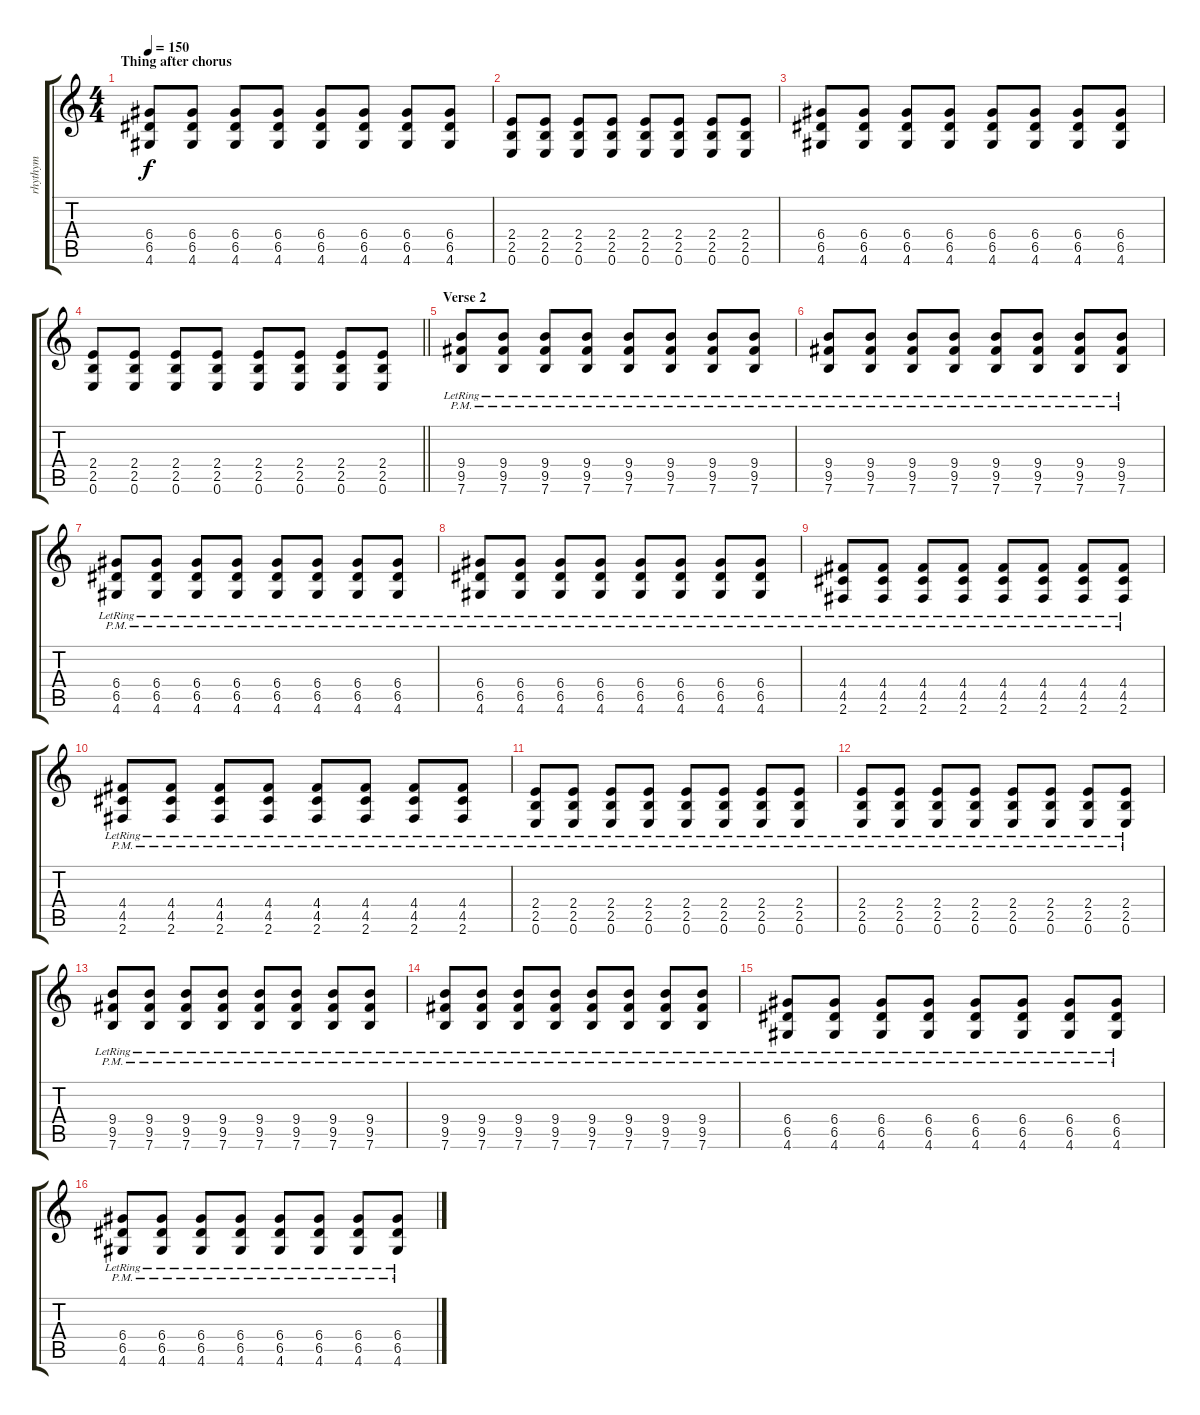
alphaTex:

\track ("rhythym" "rhythym") {instrument overdrivenguitar}
\staff {score tabs}
\tuning (E4 B3 G3 D3 A2 E2) {hide}
\ts (4 4)
\section ("" "Thing after chorus")
\tempo 150
\clef g2
\ks c
(6.4 6.5 4.6).8{dy f} (6.4 6.5 4.6).8 (6.4 6.5 4.6).8 (6.4 6.5 4.6).8 (6.4 6.5 4.6).8 (6.4 6.5 4.6).8 (6.4 6.5 4.6).8 (6.4 6.5 4.6).8 |
(2.4 2.5 0.6).8 (2.4 2.5 0.6).8 (2.4 2.5 0.6).8 (2.4 2.5 0.6).8 (2.4 2.5 0.6).8 (2.4 2.5 0.6).8 (2.4 2.5 0.6).8 (2.4 2.5 0.6).8 |
(6.4 6.5 4.6).8 (6.4 6.5 4.6).8 (6.4 6.5 4.6).8 (6.4 6.5 4.6).8 (6.4 6.5 4.6).8 (6.4 6.5 4.6).8 (6.4 6.5 4.6).8 (6.4 6.5 4.6).8 |
\barLineRight lightlight
(2.4 2.5 0.6).8 (2.4 2.5 0.6).8 (2.4 2.5 0.6).8 (2.4 2.5 0.6).8 (2.4 2.5 0.6).8 (2.4 2.5 0.6).8 (2.4 2.5 0.6).8 (2.4 2.5 0.6).8 |
\section ("" "Verse 2")
(9.4{pm lr} 9.5{pm lr} 7.6{pm lr}).8 (9.4{pm lr} 9.5{pm lr} 7.6{pm lr}).8 (9.4{pm lr} 9.5{pm lr} 7.6{pm lr}).8 (9.4{pm lr} 9.5{pm lr} 7.6{pm lr}).8 (9.4{pm lr} 9.5{pm lr} 7.6{pm lr}).8 (9.4{pm lr} 9.5{pm lr} 7.6{pm lr}).8 (9.4{pm lr} 9.5{pm lr} 7.6{pm lr}).8 (9.4{pm lr} 9.5{pm lr} 7.6{pm lr}).8 |
(9.4{pm lr} 9.5{pm lr} 7.6{pm lr}).8 (9.4{pm lr} 9.5{pm lr} 7.6{pm lr}).8 (9.4{pm lr} 9.5{pm lr} 7.6{pm lr}).8 (9.4{pm lr} 9.5{pm lr} 7.6{pm lr}).8 (9.4{pm lr} 9.5{pm lr} 7.6{pm lr}).8 (9.4{pm lr} 9.5{pm lr} 7.6{pm lr}).8 (9.4{pm lr} 9.5{pm lr} 7.6{pm lr}).8 (9.4{pm lr} 9.5{pm lr} 7.6{pm lr}).8 |
(6.4{pm lr} 6.5{pm lr} 4.6{pm lr}).8 (6.4{pm lr} 6.5{pm lr} 4.6{pm lr}).8 (6.4{pm lr} 6.5{pm lr} 4.6{pm lr}).8 (6.4{pm lr} 6.5{pm lr} 4.6{pm lr}).8 (6.4{pm lr} 6.5{pm lr} 4.6{pm lr}).8 (6.4{pm lr} 6.5{pm lr} 4.6{pm lr}).8 (6.4{pm lr} 6.5{pm lr} 4.6{pm lr}).8 (6.4{pm lr} 6.5{pm lr} 4.6{pm lr}).8 |
(6.4{pm lr} 6.5{pm lr} 4.6{pm lr}).8 (6.4{pm lr} 6.5{pm lr} 4.6{pm lr}).8 (6.4{pm lr} 6.5{pm lr} 4.6{pm lr}).8 (6.4{pm lr} 6.5{pm lr} 4.6{pm lr}).8 (6.4{pm lr} 6.5{pm lr} 4.6{pm lr}).8 (6.4{pm lr} 6.5{pm lr} 4.6{pm lr}).8 (6.4{pm lr} 6.5{pm lr} 4.6{pm lr}).8 (6.4{pm lr} 6.5{pm lr} 4.6{pm lr}).8 |
(4.4{pm lr} 4.5{pm lr} 2.6{pm lr}).8 (4.4{pm lr} 4.5{pm lr} 2.6{pm lr}).8 (4.4{pm lr} 4.5{pm lr} 2.6{pm lr}).8 (4.4{pm lr} 4.5{pm lr} 2.6{pm lr}).8 (4.4{pm lr} 4.5{pm lr} 2.6{pm lr}).8 (4.4{pm lr} 4.5{pm lr} 2.6{pm lr}).8 (4.4{pm lr} 4.5{pm lr} 2.6{pm lr}).8 (4.4{pm lr} 4.5{pm lr} 2.6{pm lr}).8 |
(4.4{pm lr} 4.5{pm lr} 2.6{pm lr}).8 (4.4{pm lr} 4.5{pm lr} 2.6{pm lr}).8 (4.4{pm lr} 4.5{pm lr} 2.6{pm lr}).8 (4.4{pm lr} 4.5{pm lr} 2.6{pm lr}).8 (4.4{pm lr} 4.5{pm lr} 2.6{pm lr}).8 (4.4{pm lr} 4.5{pm lr} 2.6{pm lr}).8 (4.4{pm lr} 4.5{pm lr} 2.6{pm lr}).8 (4.4{pm lr} 4.5{pm lr} 2.6{pm lr}).8 |
(2.4{pm lr} 2.5{pm lr} 0.6{pm lr}).8 (2.4{pm lr} 2.5{pm lr} 0.6{pm lr}).8 (2.4{pm lr} 2.5{pm lr} 0.6{pm lr}).8 (2.4{pm lr} 2.5{pm lr} 0.6{pm lr}).8 (2.4{pm lr} 2.5{pm lr} 0.6{pm lr}).8 (2.4{pm lr} 2.5{pm lr} 0.6{pm lr}).8 (2.4{pm lr} 2.5{pm lr} 0.6{pm lr}).8 (2.4{pm lr} 2.5{pm lr} 0.6{pm lr}).8 |
(2.4{pm lr} 2.5{pm lr} 0.6{pm lr}).8 (2.4{pm lr} 2.5{pm lr} 0.6{pm lr}).8 (2.4{pm lr} 2.5{pm lr} 0.6{pm lr}).8 (2.4{pm lr} 2.5{pm lr} 0.6{pm lr}).8 (2.4{pm lr} 2.5{pm lr} 0.6{pm lr}).8 (2.4{pm lr} 2.5{pm lr} 0.6{pm lr}).8 (2.4{pm lr} 2.5{pm lr} 0.6{pm lr}).8 (2.4{pm lr} 2.5{pm lr} 0.6{pm lr}).8 |
(9.4{pm lr} 9.5{pm lr} 7.6{pm lr}).8 (9.4{pm lr} 9.5{pm lr} 7.6{pm lr}).8 (9.4{pm lr} 9.5{pm lr} 7.6{pm lr}).8 (9.4{pm lr} 9.5{pm lr} 7.6{pm lr}).8 (9.4{pm lr} 9.5{pm lr} 7.6{pm lr}).8 (9.4{pm lr} 9.5{pm lr} 7.6{pm lr}).8 (9.4{pm lr} 9.5{pm lr} 7.6{pm lr}).8 (9.4{pm lr} 9.5{pm lr} 7.6{pm lr}).8 |
(9.4{pm lr} 9.5{pm lr} 7.6{pm lr}).8 (9.4{pm lr} 9.5{pm lr} 7.6{pm lr}).8 (9.4{pm lr} 9.5{pm lr} 7.6{pm lr}).8 (9.4{pm lr} 9.5{pm lr} 7.6{pm lr}).8 (9.4{pm lr} 9.5{pm lr} 7.6{pm lr}).8 (9.4{pm lr} 9.5{pm lr} 7.6{pm lr}).8 (9.4{pm lr} 9.5{pm lr} 7.6{pm lr}).8 (9.4{pm lr} 9.5{pm lr} 7.6{pm lr}).8 |
(6.4{pm lr} 6.5{pm lr} 4.6{pm lr}).8 (6.4{pm lr} 6.5{pm lr} 4.6{pm lr}).8 (6.4{pm lr} 6.5{pm lr} 4.6{pm lr}).8 (6.4{pm lr} 6.5{pm lr} 4.6{pm lr}).8 (6.4{pm lr} 6.5{pm lr} 4.6{pm lr}).8 (6.4{pm lr} 6.5{pm lr} 4.6{pm lr}).8 (6.4{pm lr} 6.5{pm lr} 4.6{pm lr}).8 (6.4{pm lr} 6.5{pm lr} 4.6{pm lr}).8 |
(6.4{pm lr} 6.5{pm lr} 4.6{pm lr}).8 (6.4{pm lr} 6.5{pm lr} 4.6{pm lr}).8 (6.4{pm lr} 6.5{pm lr} 4.6{pm lr}).8 (6.4{pm lr} 6.5{pm lr} 4.6{pm lr}).8 (6.4{pm lr} 6.5{pm lr} 4.6{pm lr}).8 (6.4{pm lr} 6.5{pm lr} 4.6{pm lr}).8 (6.4{pm lr} 6.5{pm lr} 4.6{pm lr}).8 (6.4{pm lr} 6.5{pm lr} 4.6{pm lr}).8
